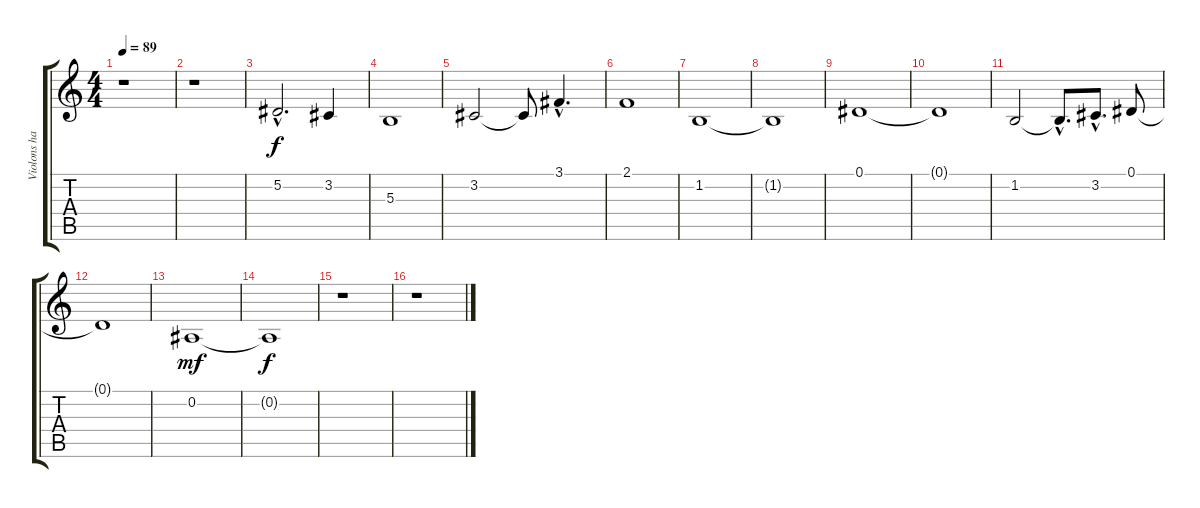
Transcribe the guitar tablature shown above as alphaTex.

\track ("Violons haut" "Violons ha") {instrument stringensemble2}
\staff {score tabs}
\tuning (Eb4 Bb3 Gb3 Db3 Ab2 Eb2) {hide}
\ts (4 4)
\tempo 89
\clef g2
\ks c
r.1{dy f} |
r.1 |
5.2{hac}.2{d} 3.2.4 |
5.3.1 |
3.2.2 3.2{t}.8 3.1{hac}.4{d} |
2.1.1 |
1.2.1 |
1.2{t}.1 |
0.1.1 |
0.1{t}.1 |
1.2.2 1.2{hac t}.8{d} 3.2{hac}.8{d} 0.1.8 |
0.1{t}.1 |
0.2.1{dy mf} |
0.2{t}.1{dy f} |
r.1 |
r.1
